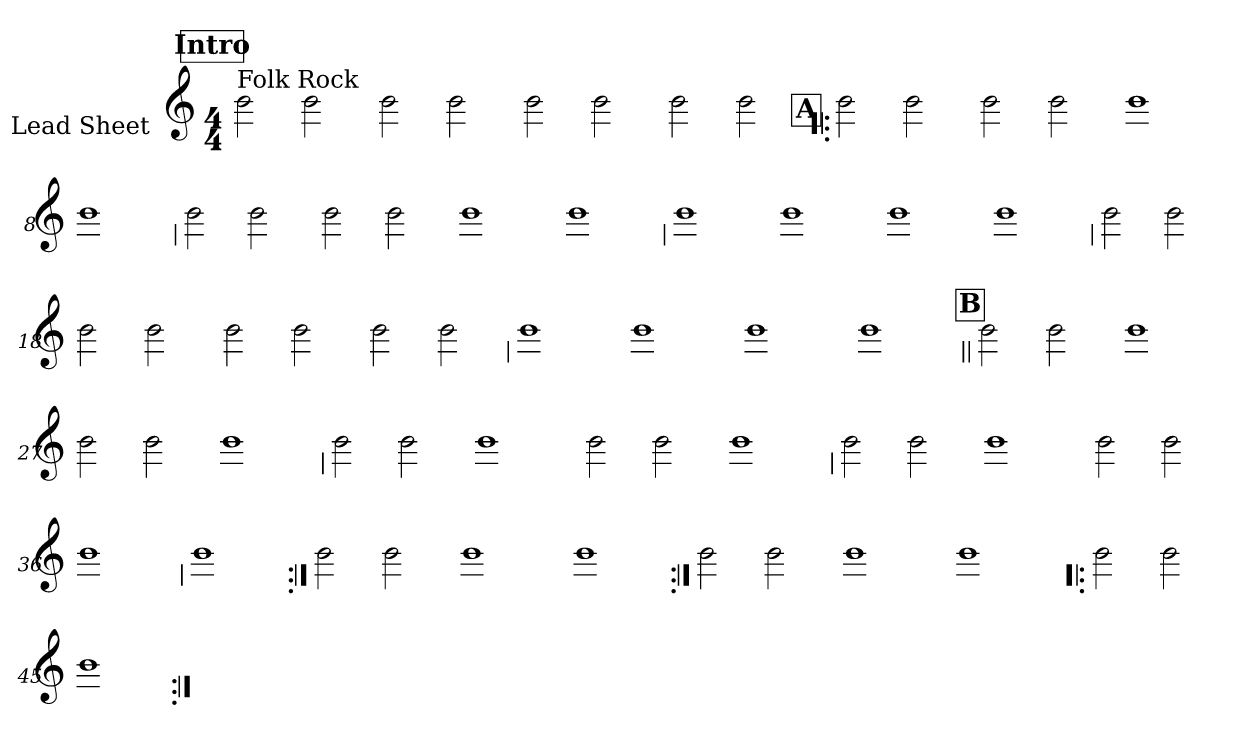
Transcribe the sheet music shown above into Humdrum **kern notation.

**kern
*part1
*staff1
*I"Lead Sheet
*stria0
*clefG2
*k[]
*C:
*M4/4
*MM95
!!LO:REH:place=s1:a:t=Intro
=1||
!LO:TX:a:t=Folk Rock
2b
2b
=2-
2b
2b
=3-
2b
2b
=4-
2b
2b
!!LO:LB:g=z
!!LO:REH:place=s1:a:t=A
=5!|:
2b
2b
=6-
2b
2b
=7-
1b
=8-
1b
!!LO:LB:g=z
=9
2b
2b
=10-
2b
2b
=11-
1b
=12-
1b
!!LO:LB:g=z
=13
1b
=14-
1b
=15-
1b
=16-
1b
!!LO:LB:g=z
=17
2b
2b
=18-
2b
2b
=19-
2b
2b
=20-
2b
2b
!!LO:LB:g=z
=21
1b
=22-
1b
=23-
1b
=24-
1b
!!LO:LB:g=z
!!LO:REH:place=s1:a:t=B
=25||
2b
2b
=26-
1b
=27-
2b
2b
=28-
1b
!!LO:LB:g=z
=29
2b
2b
=30-
1b
=31-
2b
2b
=32-
1b
!!LO:LB:g=z
=33
2b
2b
=34-
1b
=35-
2b
2b
=36-
1b
!!LO:LB:g=z
=37
1b
=38:|!
2b
2b
=39-
1b
=40-
1b
!!LO:LB:g=z
=41:|!
2b
2b
=42-
1b
=43-
1b
!!LO:LB:g=z
=44!|:
2b
2b
=45-
1b
=:|!
*-
